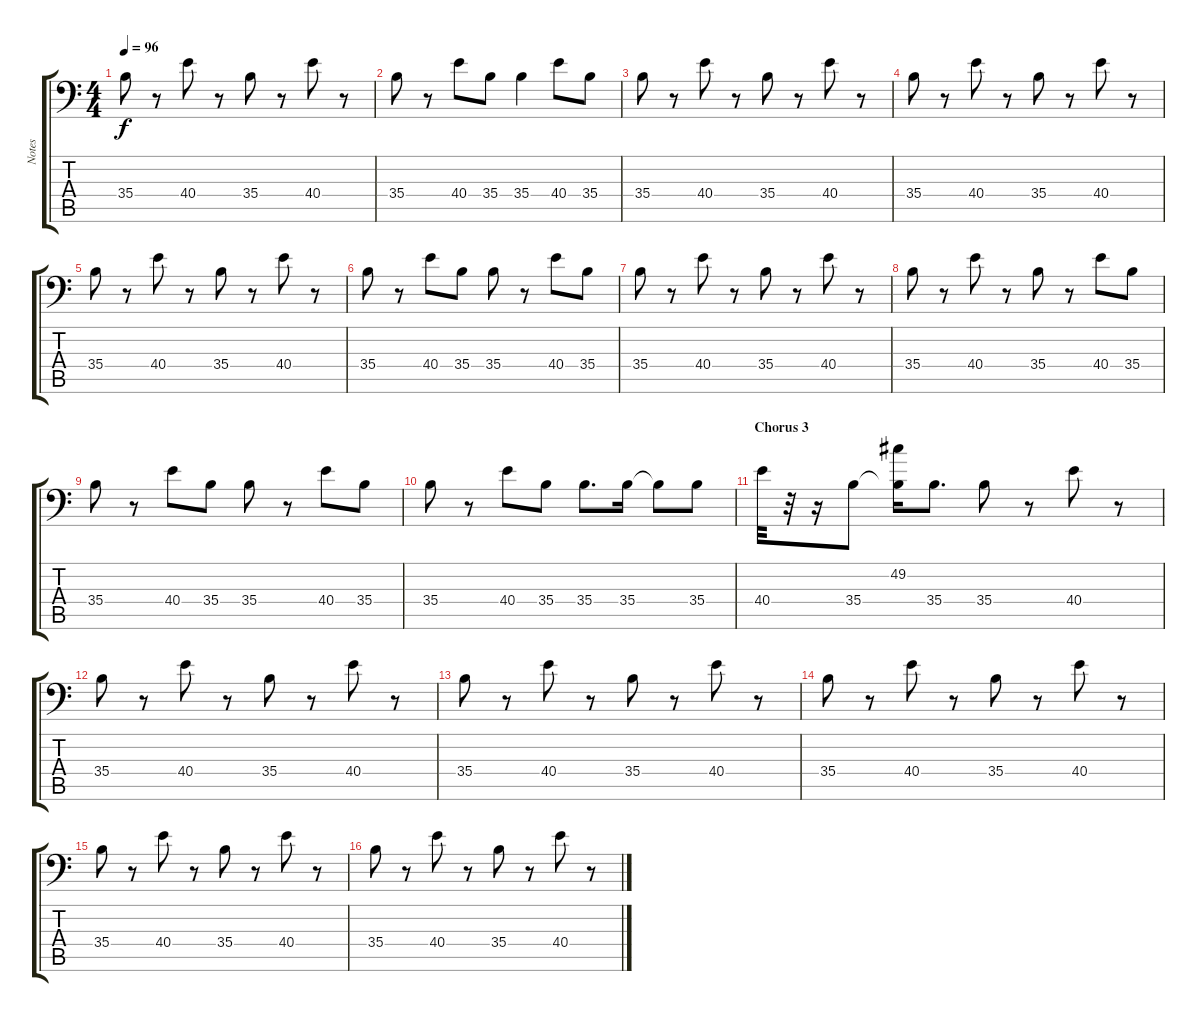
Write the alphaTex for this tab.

\track ("Notes" "Notes") {instrument acousticgrandpiano}
\staff {score tabs}
\tuning (C-1 C-1 C-1 C-1 C-1 C-1) {hide}
\ts (4 4)
\tempo 96
\clef f4
\ks c
35.4.8{dy f} r.8 40.4.8 r.8 35.4.8 r.8 40.4.8 r.8 |
35.4.8 r.8 40.4.8 35.4.8 35.4.4 40.4.8 35.4.8 |
35.4.8 r.8 40.4.8 r.8 35.4.8 r.8 40.4.8 r.8 |
35.4.8 r.8 40.4.8 r.8 35.4.8 r.8 40.4.8 r.8 |
35.4.8 r.8 40.4.8 r.8 35.4.8 r.8 40.4.8 r.8 |
35.4.8 r.8 40.4.8 35.4.8 35.4.8 r.8 40.4.8 35.4.8 |
35.4.8 r.8 40.4.8 r.8 35.4.8 r.8 40.4.8 r.8 |
35.4.8 r.8 40.4.8 r.8 35.4.8 r.8 40.4.8 35.4.8 |
35.4.8 r.8 40.4.8 35.4.8 35.4.8 r.8 40.4.8 35.4.8 |
35.4.8 r.8 40.4.8 35.4.8 35.4.8{d} 35.4.16 35.4{t}.8 35.4.8 |
\section ("" "Chorus 3")
40.4.32 r.32 r.16 35.4.8 (49.2 35.4{t}).16 35.4.8{d} 35.4.8 r.8 40.4.8 r.8 |
35.4.8 r.8 40.4.8 r.8 35.4.8 r.8 40.4.8 r.8 |
35.4.8 r.8 40.4.8 r.8 35.4.8 r.8 40.4.8 r.8 |
35.4.8 r.8 40.4.8 r.8 35.4.8 r.8 40.4.8 r.8 |
35.4.8 r.8 40.4.8 r.8 35.4.8 r.8 40.4.8 r.8 |
35.4.8 r.8 40.4.8 r.8 35.4.8 r.8 40.4.8 r.8
